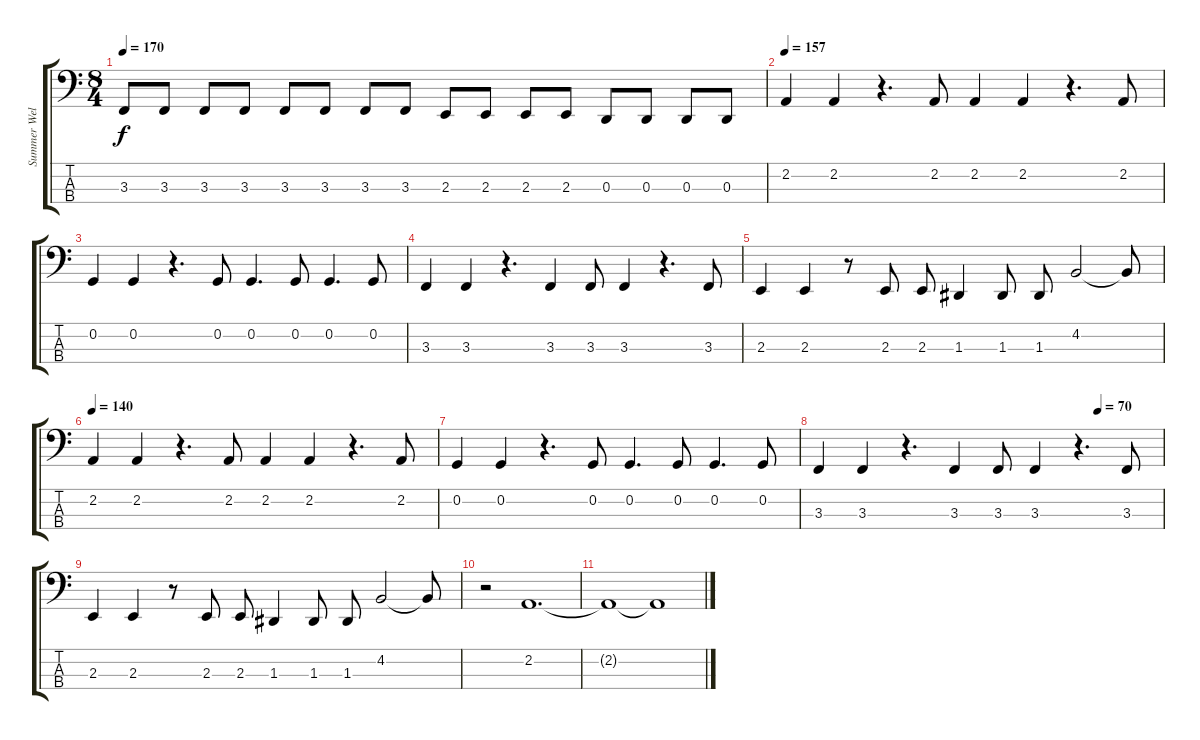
\track ("Summer Welch" "Summer Wel") {instrument electricbassfinger}
\staff {score tabs}
\tuning (C2 G1 D1 G0) {hide}
\ts (8 4)
\tempo 170
\clef f4
\ks c
3.3.8{dy f} 3.3.8 3.3.8 3.3.8 3.3.8 3.3.8 3.3.8 3.3.8 2.3.8 2.3.8 2.3.8 2.3.8 0.3.8 0.3.8 0.3.8 0.3.8 |
\tempo 157
2.2.4 2.2.4 r.4{d} 2.2.8 2.2.4 2.2.4 r.4{d} 2.2.8 |
0.2.4 0.2.4 r.4{d} 0.2.8 0.2.4{d} 0.2.8 0.2.4{d} 0.2.8 |
3.3.4 3.3.4 r.4{d} 3.3.4 3.3.8 3.3.4 r.4{d} 3.3.8 |
2.3.4 2.3.4 r.8 2.3.8 2.3.8 1.3.4 1.3.8 1.3.8 4.2.2 4.2{t}.8 |
\tempo 140
2.2.4 2.2.4 r.4{d} 2.2.8 2.2.4 2.2.4 r.4{d} 2.2.8 |
0.2.4 0.2.4 r.4{d} 0.2.8 0.2.4{d} 0.2.8 0.2.4{d} 0.2.8 |
\tempo (70 0.8125)
3.3.4 3.3.4 r.4{d} 3.3.4 3.3.8 3.3.4 r.4{d} 3.3.8 |
2.3.4 2.3.4 r.8 2.3.8 2.3.8 1.3.4 1.3.8 1.3.8 4.2.2 4.2{t}.8 |
r.2 2.2.1{d} |
2.2{t}.1 2.2{t}.1
